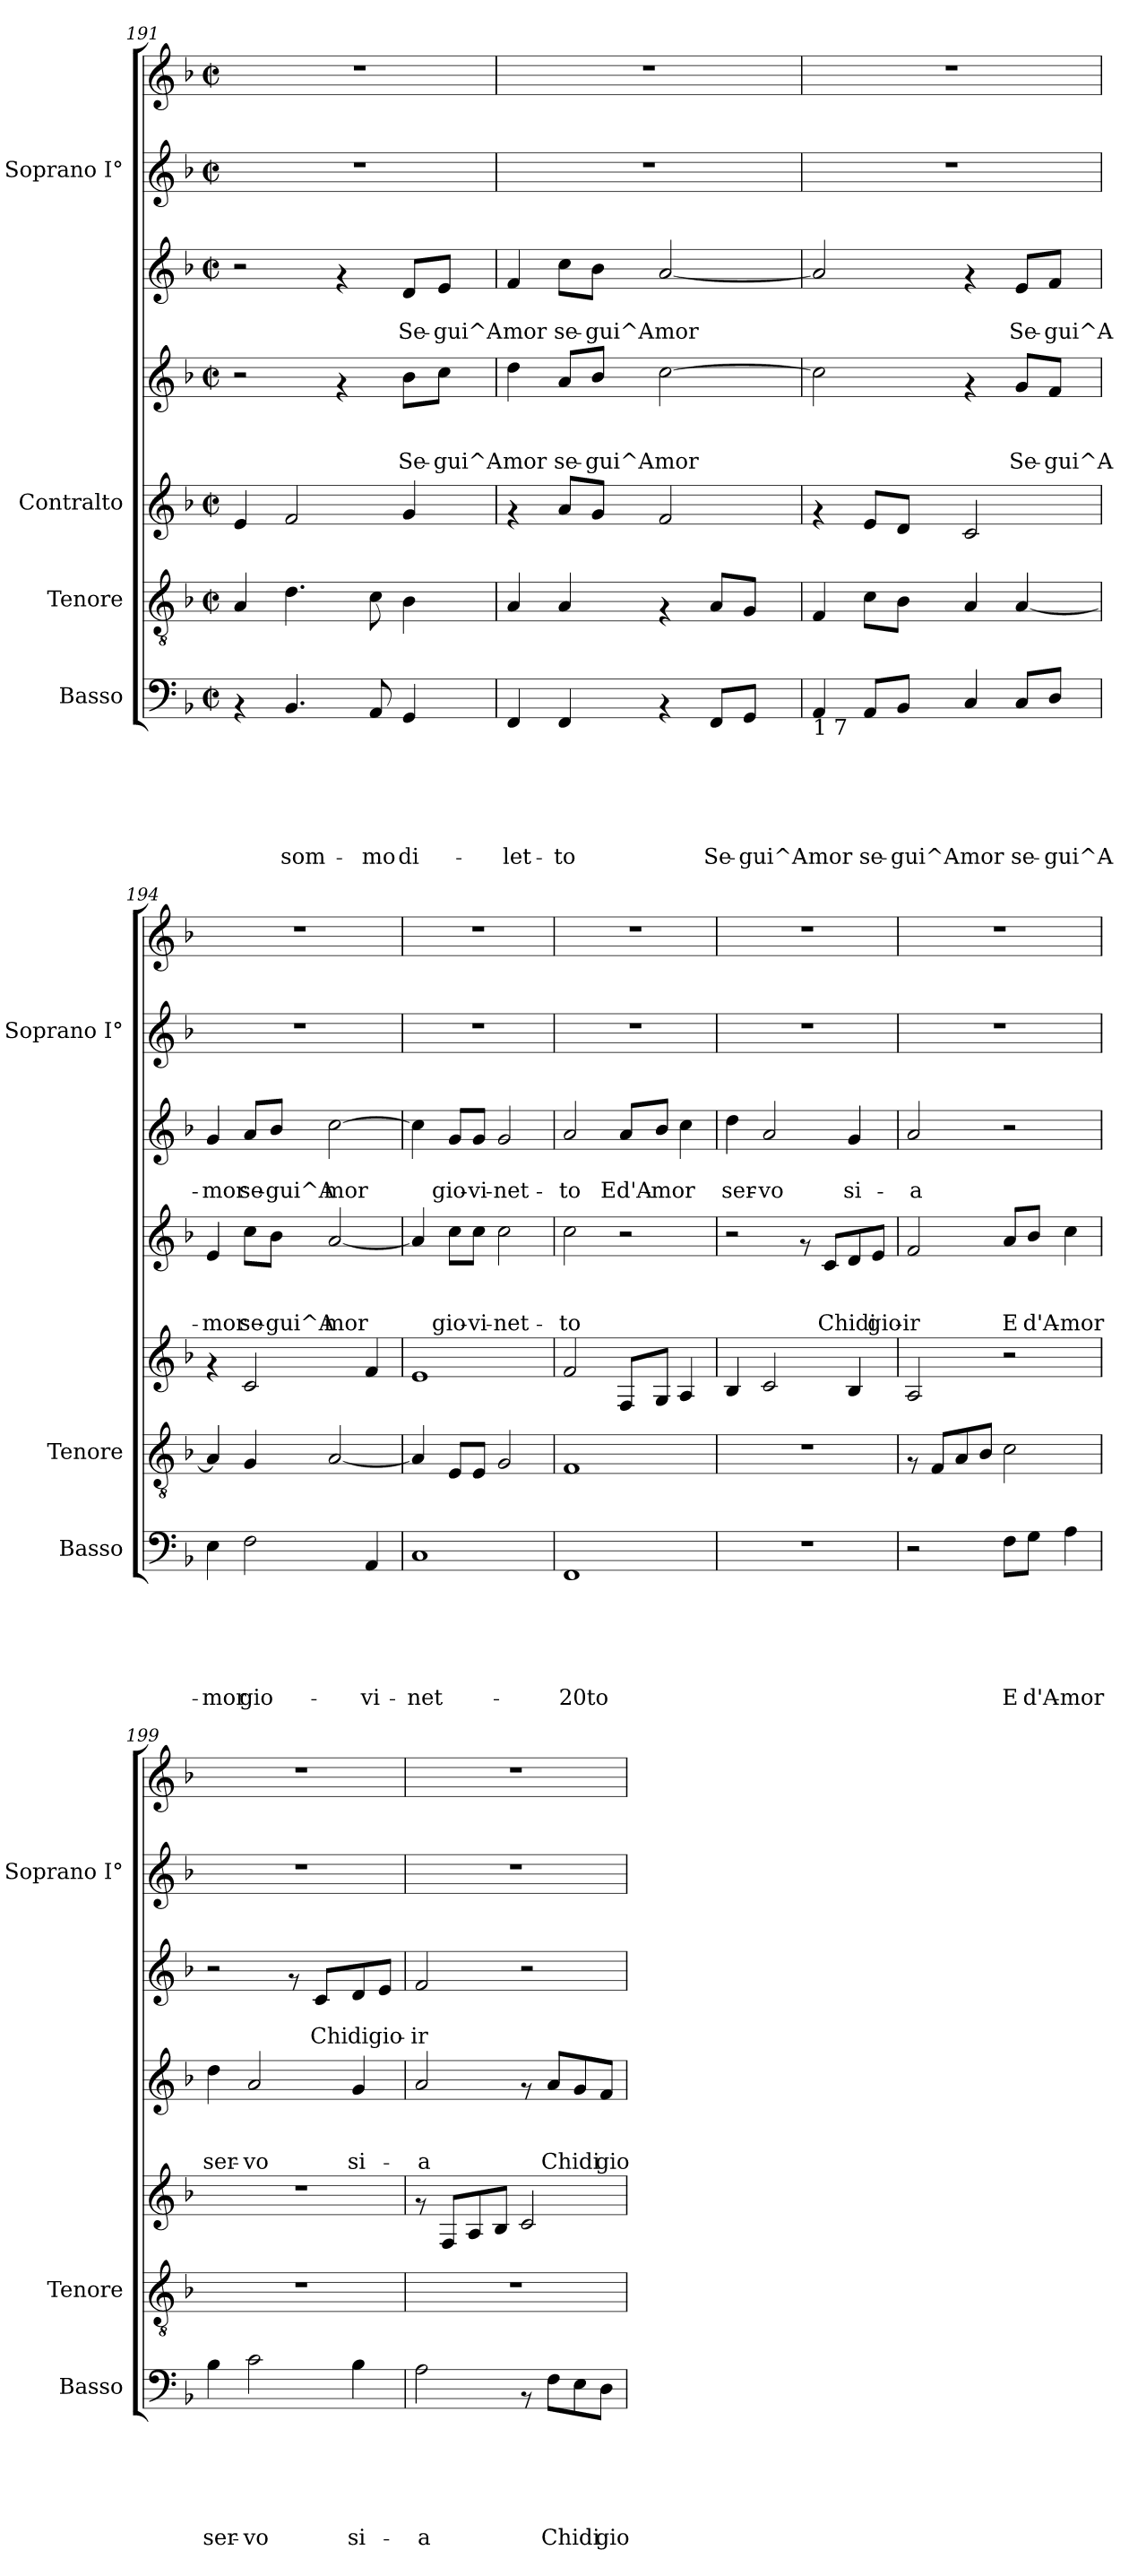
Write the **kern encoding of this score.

**kern	**text	**text	**text	**text	**text	**text	**kern	**kern	**kern	**text	**text	**text	**kern	**text	**text	**kern	**kern
*part6	*part6	*part6	*part6	*part6	*part6	*part6	*part5	*part4	*part3	*part3	*part3	*part3	*part2	*part2	*part2	*part1	*part1
*staff7	*staff7	*staff7	*staff7	*staff7	*staff7	*staff7	*staff6	*staff5	*staff4	*staff4	*staff4	*staff4	*staff3	*staff3	*staff3	*staff2	*staff1
*I"Basso	*	*	*	*	*	*	*I"Tenore	*I"Contralto	*	*	*	*	*	*	*	*I"Soprano I°	*
*I'Basso	*	*	*	*	*	*	*I'Tenore	*	*	*	*	*	*	*	*	*I'Soprano I°	*
*clefF4	*	*	*	*	*	*	*clefGv2	*clefG2	*clefG2	*	*	*	*clefG2	*	*	*clefG2	*clefG2
*k[b-]	*	*	*	*	*	*	*k[b-]	*k[b-]	*k[b-]	*	*	*	*k[b-]	*	*	*k[b-]	*k[b-]
*F:	*	*	*	*	*	*	*F:	*F:	*F:	*	*	*	*F:	*	*	*F:	*F:
*M2/2	*	*	*	*	*	*	*M2/2	*M2/2	*M2/2	*	*	*	*M2/2	*	*	*M2/2	*M2/2
*met(c|)	*	*	*	*	*	*	*met(c|)	*met(c|)	*met(c|)	*	*	*	*met(c|)	*	*	*met(c|)	*met(c|)
=191	=191	=191	=191	=191	=191	=191	=191	=191	=191	=191	=191	=191	=191	=191	=191	=191	=191
4rAA	.	.	.	.	.	.	4A/	4e/	2r	.	.	.	2r	.	.	1r	1r
!	!	!	!	!	!	!LO:LY:b	!	!	!	!	!	!	!	!	!	!	!
4.BB-/	.	.	.	.	.	som-	4.d\	2f/	.	.	.	.	.	.	.	.	.
.	.	.	.	.	.	.	.	.	4rf	.	.	.	4rf	.	.	.	.
!	!	!	!	!	!	!LO:LY:b	!	!	!	!	!	!	!	!	!	!	!
8AA/	.	.	.	.	.	-mo	8c\	.	.	.	.	.	.	.	.	.	.
!	!	!	!	!	!	!LO:LY:b	!	!	!	!	!	!LO:LY:b	!	!	!LO:LY:b	!	!
4GG/	.	.	.	.	.	di-	4B-\	4g/	8b-\L	.	.	Se-	8d/L	.	Se-	.	.
!	!	!	!	!	!	!	!	!	!	!	!	!LO:LY:b	!	!	!LO:LY:b	!	!
.	.	.	.	.	.	.	.	.	8cc\J	.	.	-gui^A-	8e/J	.	-gui^A-	.	.
=192	=192	=192	=192	=192	=192	=192	=192	=192	=192	=192	=192	=192	=192	=192	=192	=192	=192
!	!	!	!	!	!	!LO:LY:b	!	!	!	!	!	!LO:LY:b	!	!	!LO:LY:b	!	!
4FF/	.	.	.	.	.	-let-	4A/	4rf	4dd\	.	.	-mor	4f/	.	-mor	1r	1r
!	!	!	!	!	!	!LO:LY:b	!	!	!	!	!	!LO:LY:b	!	!	!LO:LY:b	!	!
4FF/	.	.	.	.	.	-to	4A/	8a/L	8a/L	.	.	se-	8cc\L	.	se-	.	.
!	!	!	!	!	!	!	!	!	!	!	!	!LO:LY:b	!	!	!LO:LY:b	!	!
.	.	.	.	.	.	.	.	8g/J	8b-/J	.	.	-gui^A-	8b-\J	.	-gui^A-	.	.
!	!	!	!	!	!	!	!	!	!	!	!	!LO:LY:b	!	!	!LO:LY:b	!	!
4rAA	.	.	.	.	.	.	4rF	2f/	[<2cc\	.	.	-mor	[<2a/	.	-mor	.	.
!	!	!	!	!	!	!LO:LY:b	!	!	!	!	!	!	!	!	!	!	!
8FF/L	.	.	.	.	.	Se-	8A/L	.	.	.	.	.	.	.	.	.	.
!	!	!	!	!	!	!LO:LY:b	!	!	!	!	!	!	!	!	!	!	!
8GG/J	.	.	.	.	.	-gui^A-	8G/J	.	.	.	.	.	.	.	.	.	.
!!LO:LB:g=z
=193	=193	=193	=193	=193	=193	=193	=193	=193	=193	=193	=193	=193	=193	=193	=193	=193	=193
!LO:TX:b:t=1 7	!	!	!	!	!	!	!	!	!	!	!	!	!	!	!	!	!
!	!	!	!	!	!	!LO:LY:b	!	!	!	!	!	!	!	!	!	!	!
4AA/	.	.	.	.	.	-mor	4F/	4rf	2cc\]	.	.	.	2a/]	.	.	1r	1r
!	!	!	!	!	!	!LO:LY:b	!	!	!	!	!	!	!	!	!	!	!
8AA/L	.	.	.	.	.	se-	8c\L	8e/L	.	.	.	.	.	.	.	.	.
!	!	!	!	!	!	!LO:LY:b	!	!	!	!	!	!	!	!	!	!	!
8BB-/J	.	.	.	.	.	-gui^A-	8B-\J	8d/J	.	.	.	.	.	.	.	.	.
!	!	!	!	!	!	!LO:LY:b	!	!	!	!	!	!	!	!	!	!	!
4C/	.	.	.	.	.	-mor	4A/	2c/	4rf	.	.	.	4rf	.	.	.	.
!	!	!	!	!	!	!LO:LY:b	!	!	!	!	!	!LO:LY:b	!	!	!LO:LY:b	!	!
8C/L	.	.	.	.	.	se-	[<4A/	.	8g/L	.	.	Se-	8e/L	.	Se-	.	.
!	!	!	!	!	!	!LO:LY:b	!	!	!	!	!	!LO:LY:b	!	!	!LO:LY:b	!	!
8D/J	.	.	.	.	.	-gui^A-	.	.	8f/J	.	.	-gui^A-	8f/J	.	-gui^A-	.	.
=194	=194	=194	=194	=194	=194	=194	=194	=194	=194	=194	=194	=194	=194	=194	=194	=194	=194
!	!	!	!	!	!	!LO:LY:b	!	!	!	!	!	!LO:LY:b	!	!	!LO:LY:b	!	!
4E\	.	.	.	.	.	-mor	4A/]	4rf	4e/	.	.	-mor	4g/	.	-mor	1r	1r
!	!	!	!	!	!	!LO:LY:b	!	!	!	!	!	!LO:LY:b	!	!	!LO:LY:b	!	!
2F\	.	.	.	.	.	gio-	4G/	2c/	8cc\L	.	.	se-	8a/L	.	se-	.	.
!	!	!	!	!	!	!	!	!	!	!	!	!LO:LY:b	!	!	!LO:LY:b	!	!
.	.	.	.	.	.	.	.	.	8b-\J	.	.	-gui^A-	8b-/J	.	-gui^A-	.	.
!	!	!	!	!	!	!	!	!	!	!	!	!LO:LY:b	!	!	!LO:LY:b	!	!
.	.	.	.	.	.	.	[<2A/	.	[<2a/	.	.	-mor	[>2cc\	.	-mor	.	.
!	!	!	!	!	!	!LO:LY:b	!	!	!	!	!	!	!	!	!	!	!
4AA/	.	.	.	.	.	-vi-	.	4f/	.	.	.	.	.	.	.	.	.
=195	=195	=195	=195	=195	=195	=195	=195	=195	=195	=195	=195	=195	=195	=195	=195	=195	=195
!	!	!	!	!	!	!LO:LY:b	!	!	!	!	!	!	!	!	!	!	!
1C	.	.	.	.	.	-net-	4A/]	1e	4a/]	.	.	.	4cc\]	.	.	1r	1r
!	!	!	!	!	!	!	!	!	!	!	!	!LO:LY:b	!	!	!LO:LY:b	!	!
.	.	.	.	.	.	.	8E/L	.	8cc\L	.	.	gio-	8g/L	.	gio-	.	.
!	!	!	!	!	!	!	!	!	!	!	!	!LO:LY:b	!	!	!LO:LY:b	!	!
.	.	.	.	.	.	.	8E/J	.	8cc\J	.	.	-vi-	8g/J	.	-vi-	.	.
!	!	!	!	!	!	!	!	!	!	!	!	!LO:LY:b	!	!	!LO:LY:b	!	!
.	.	.	.	.	.	.	2G/	.	2cc\	.	.	-net-	2g/	.	-net-	.	.
!!LO:PB:g=z
=196	=196	=196	=196	=196	=196	=196	=196	=196	=196	=196	=196	=196	=196	=196	=196	=196	=196
!	!	!	!	!	!	!LO:LY:b	!	!	!	!	!	!LO:LY:b	!	!	!LO:LY:b	!	!
1FF	.	.	.	.	.	-20to	1F	2f/	2cc\	.	.	-to	2a/	.	-to	1r	1r
!	!	!	!	!	!	!	!	!	!	!	!	!	!	!	!LO:LY:b	!	!
.	.	.	.	.	.	.	.	8F/L	2r	.	.	.	8a/L	.	Ed'A-	.	.
!	!	!	!	!	!	!	!	!	!	!	!	!	!	!	!LO:LY:b	!	!
.	.	.	.	.	.	.	.	8G/J	.	.	.	.	8b-/J	.	-mor	.	.
.	.	.	.	.	.	.	.	4A/	.	.	.	.	4cc\	.	.	.	.
=197	=197	=197	=197	=197	=197	=197	=197	=197	=197	=197	=197	=197	=197	=197	=197	=197	=197
!	!	!	!	!	!	!	!	!	!	!	!	!	!	!	!LO:LY:b	!	!
1r	.	.	.	.	.	.	1r	4B-/	2r	.	.	.	4dd\	.	ser-	1r	1r
!	!	!	!	!	!	!	!	!	!	!	!	!	!	!	!LO:LY:b	!	!
.	.	.	.	.	.	.	.	2c/	.	.	.	.	2a/	.	-vo	.	.
.	.	.	.	.	.	.	.	.	8rf	.	.	.	.	.	.	.	.
!	!	!	!	!	!	!	!	!	!	!	!	!LO:LY:b	!	!	!	!	!
.	.	.	.	.	.	.	.	.	8c/L	.	.	Chidi	.	.	.	.	.
!	!	!	!	!	!	!	!	!	!	!	!	!	!	!	!LO:LY:b	!	!
.	.	.	.	.	.	.	.	4B-/	8d/	.	.	.	4g/	.	si-	.	.
!	!	!	!	!	!	!	!	!	!	!	!	!LO:LY:b	!	!	!	!	!
.	.	.	.	.	.	.	.	.	8e/J	.	.	gio-	.	.	.	.	.
=198	=198	=198	=198	=198	=198	=198	=198	=198	=198	=198	=198	=198	=198	=198	=198	=198	=198
!	!	!	!	!	!	!	!	!	!	!	!	!LO:LY:b	!	!	!LO:LY:b	!	!
2r	.	.	.	.	.	.	8rF	2A/	2f/	.	.	-ir	2a/	.	-a	1r	1r
.	.	.	.	.	.	.	8F/L	.	.	.	.	.	.	.	.	.	.
.	.	.	.	.	.	.	8A/	.	.	.	.	.	.	.	.	.	.
.	.	.	.	.	.	.	8B-/J	.	.	.	.	.	.	.	.	.	.
!	!	!	!	!	!	!LO:LY:b	!	!	!	!	!	!LO:LY:b	!	!	!	!	!
8F\L	.	.	.	.	.	E	2c\	2r	8a/L	.	.	E	2r	.	.	.	.
!	!	!	!	!	!	!LO:LY:b	!	!	!	!	!	!LO:LY:b	!	!	!	!	!
8G\J	.	.	.	.	.	d'A-	.	.	8b-/J	.	.	d'A-	.	.	.	.	.
!	!	!	!	!	!	!LO:LY:b	!	!	!	!	!	!LO:LY:b	!	!	!	!	!
4A\	.	.	.	.	.	-mor	.	.	4cc\	.	.	-mor	.	.	.	.	.
=199	=199	=199	=199	=199	=199	=199	=199	=199	=199	=199	=199	=199	=199	=199	=199	=199	=199
!	!	!	!	!	!	!LO:LY:b	!	!	!	!	!	!LO:LY:b	!	!	!	!	!
4B-\	.	.	.	.	.	ser-	1r	1r	4dd\	.	.	ser-	2r	.	.	1r	1r
!	!	!	!	!	!	!LO:LY:b	!	!	!	!	!	!LO:LY:b	!	!	!	!	!
2c\	.	.	.	.	.	-vo	.	.	2a/	.	.	-vo	.	.	.	.	.
.	.	.	.	.	.	.	.	.	.	.	.	.	8rf	.	.	.	.
!	!	!	!	!	!	!	!	!	!	!	!	!	!	!	!LO:LY:b	!	!
.	.	.	.	.	.	.	.	.	.	.	.	.	8c/L	.	Chi	.	.
!	!	!	!	!	!	!LO:LY:b	!	!	!	!	!	!LO:LY:b	!	!	!LO:LY:b	!	!
4B-\	.	.	.	.	.	si-	.	.	4g/	.	.	si-	8d/	.	digio-	.	.
.	.	.	.	.	.	.	.	.	.	.	.	.	8e/J	.	.	.	.
=200	=200	=200	=200	=200	=200	=200	=200	=200	=200	=200	=200	=200	=200	=200	=200	=200	=200
!	!	!	!	!	!	!LO:LY:b	!	!	!	!	!	!LO:LY:b	!	!	!LO:LY:b	!	!
2A\	.	.	.	.	.	-a	1r	8rf	2a/	.	.	-a	2f/	.	-ir	1r	1r
.	.	.	.	.	.	.	.	8F/L	.	.	.	.	.	.	.	.	.
.	.	.	.	.	.	.	.	8A/	.	.	.	.	.	.	.	.	.
.	.	.	.	.	.	.	.	8B-/J	.	.	.	.	.	.	.	.	.
8rAA	.	.	.	.	.	.	.	2c/	8rf	.	.	.	2r	.	.	.	.
!	!	!	!	!	!	!LO:LY:b	!	!	!	!	!	!LO:LY:b	!	!	!	!	!
8F\L	.	.	.	.	.	Chidi	.	.	8a/L	.	.	Chidi	.	.	.	.	.
8E\	.	.	.	.	.	.	.	.	8g/	.	.	.	.	.	.	.	.
!	!	!	!	!	!	!LO:LY:b	!	!	!	!	!	!LO:LY:b	!	!	!	!	!
8D\J	.	.	.	.	.	gio-	.	.	8f/J	.	.	gio-	.	.	.	.	.
=	=	=	=	=	=	=	=	=	=	=	=	=	=	=	=	=	=
*-	*-	*-	*-	*-	*-	*-	*-	*-	*-	*-	*-	*-	*-	*-	*-	*-	*-
